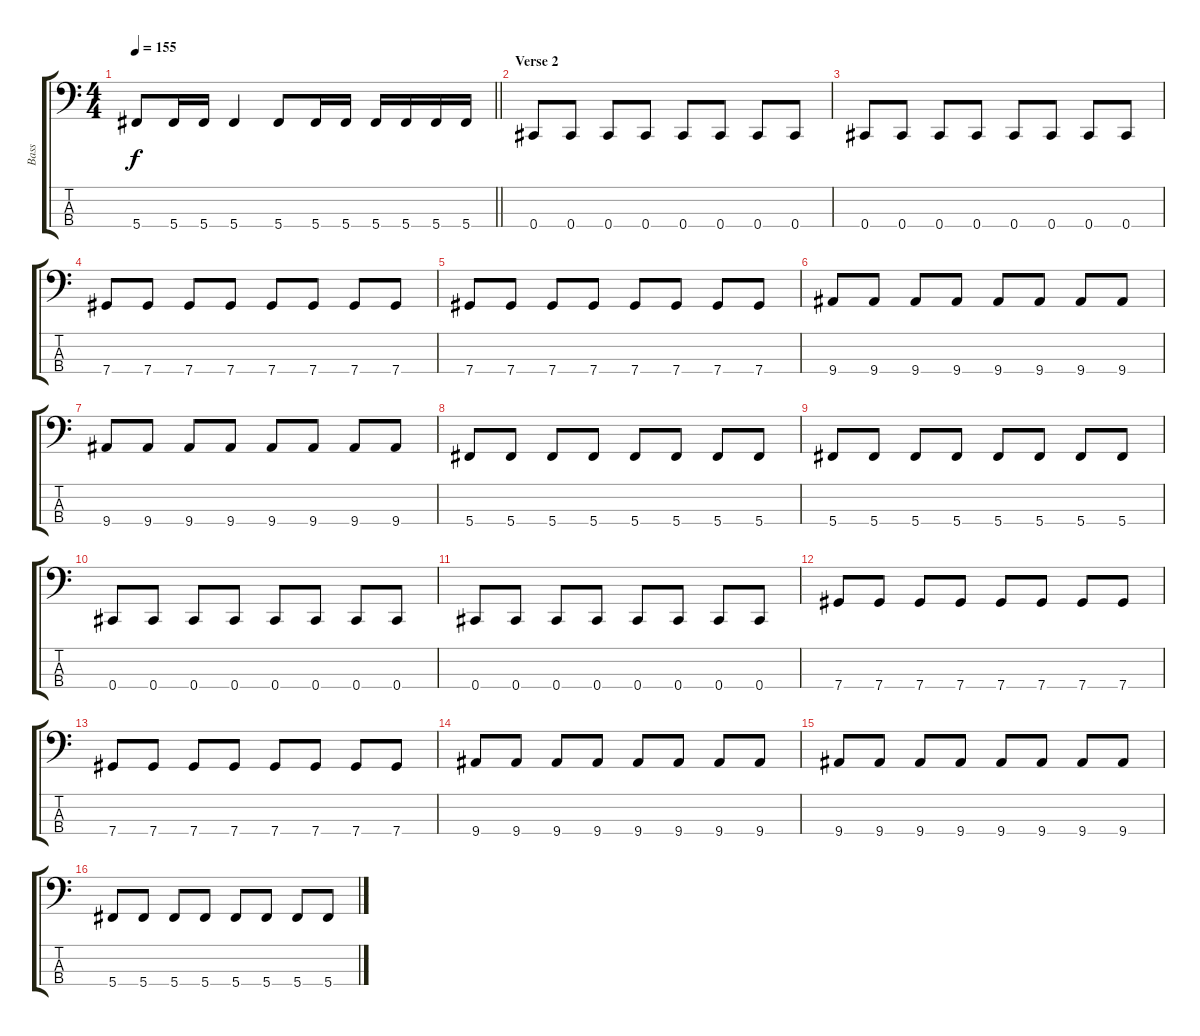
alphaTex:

\track ("Bass" "Bass") {instrument electricbassfinger}
\staff {score tabs}
\tuning (Gb2 Db2 Ab1 Db1) {hide}
\ts (4 4)
\tempo 155
\clef f4
\barLineRight lightlight
\ks c
5.4.8{dy f} 5.4.16 5.4.16 5.4.4 5.4.8 5.4.16 5.4.16 5.4.16 5.4.16 5.4.16 5.4.16 |
\section ("" "Verse 2")
0.4.8 0.4.8 0.4.8 0.4.8 0.4.8 0.4.8 0.4.8 0.4.8 |
0.4.8 0.4.8 0.4.8 0.4.8 0.4.8 0.4.8 0.4.8 0.4.8 |
7.4.8 7.4.8 7.4.8 7.4.8 7.4.8 7.4.8 7.4.8 7.4.8 |
7.4.8 7.4.8 7.4.8 7.4.8 7.4.8 7.4.8 7.4.8 7.4.8 |
9.4.8 9.4.8 9.4.8 9.4.8 9.4.8 9.4.8 9.4.8 9.4.8 |
9.4.8 9.4.8 9.4.8 9.4.8 9.4.8 9.4.8 9.4.8 9.4.8 |
5.4.8 5.4.8 5.4.8 5.4.8 5.4.8 5.4.8 5.4.8 5.4.8 |
5.4.8 5.4.8 5.4.8 5.4.8 5.4.8 5.4.8 5.4.8 5.4.8 |
0.4.8 0.4.8 0.4.8 0.4.8 0.4.8 0.4.8 0.4.8 0.4.8 |
0.4.8 0.4.8 0.4.8 0.4.8 0.4.8 0.4.8 0.4.8 0.4.8 |
7.4.8 7.4.8 7.4.8 7.4.8 7.4.8 7.4.8 7.4.8 7.4.8 |
7.4.8 7.4.8 7.4.8 7.4.8 7.4.8 7.4.8 7.4.8 7.4.8 |
9.4.8 9.4.8 9.4.8 9.4.8 9.4.8 9.4.8 9.4.8 9.4.8 |
9.4.8 9.4.8 9.4.8 9.4.8 9.4.8 9.4.8 9.4.8 9.4.8 |
5.4.8 5.4.8 5.4.8 5.4.8 5.4.8 5.4.8 5.4.8 5.4.8
